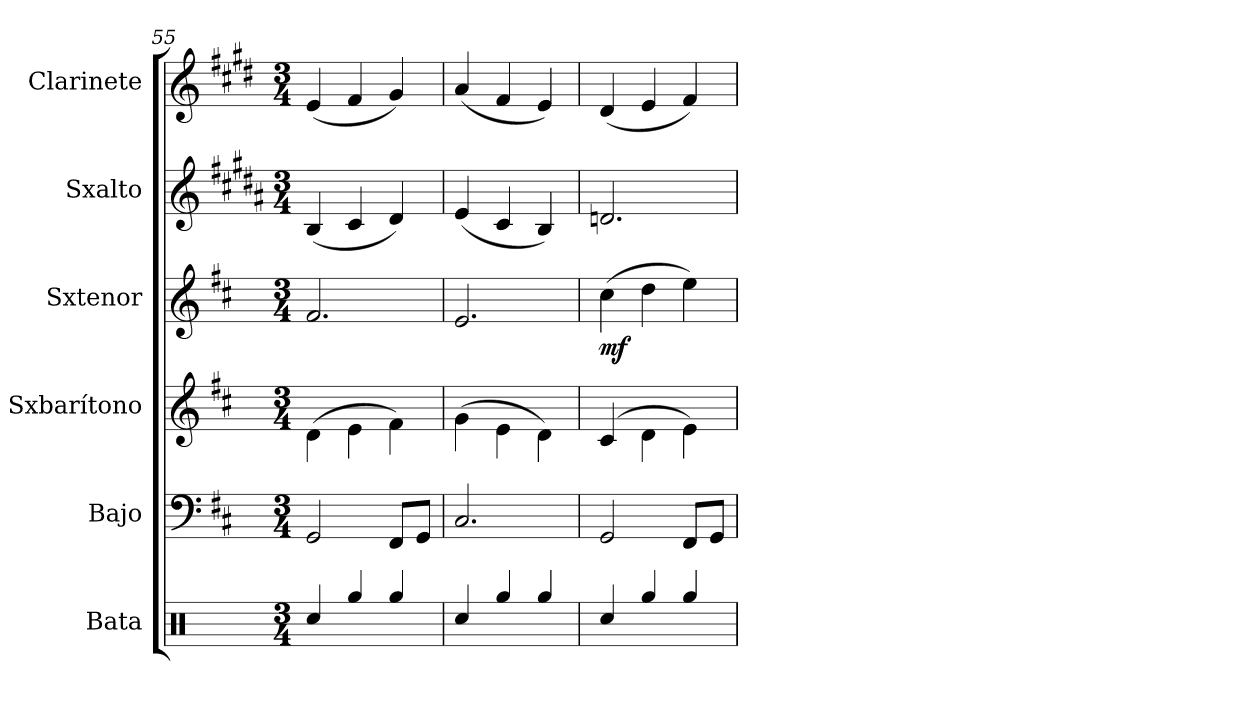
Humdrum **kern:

**kern	**kern	**kern	**kern	**dynam	**kern	**kern
*part6	*part5	*part4	*part3	*part3	*part2	*part1
*staff6	*staff5	*staff4	*staff3	*staff3	*staff2	*staff1
*I"Bata	*I"Bajo	*I"Sxbarítono	*I"Sxtenor	*	*I"Sxalto	*I"Clarinete
*clefX	*clefF4	*clefG2	*clefG2	*	*clefG2	*clefG2
*	*ITrd7c12	*ITrd12c21	*ITrd8c14	*	*ITrd5c9	*ITrd1c2
*k[]	*k[f#c#]	*k[f#c#]	*k[f#c#]	*	*k[f#c#]	*k[f#c#]
*M3/4	*M3/4	*M3/4	*M3/4	*	*M3/4	*M3/4
=55	=55	=55	=55	=55	=55	=55
4Rcc/	2GGG/	(4D\	2.F#/	.	(4D/	(4d/
4Rgg/	.	4E\	.	.	4E/	4e/
4Rgg/	8FFF#/L	4F#\)	.	.	4F#/)	4f#/)
.	8GGG/J	.	.	.	.	.
=56	=56	=56	=56	=56	=56	=56
4Rcc/	2.CC#/	(4G\	2.E/	.	(4G/	(4g/
4Rgg/	.	4E\	.	.	4E/	4e/
4Rgg/	.	4D\)	.	.	4D/)	4d/)
=57	=57	=57	=57	=57	=57	=57
!	!	!	!	!LO:DY:b	!	!
4Rcc/	2GGG/	(4C#/	(4c#\	mf	2.Fn/	(4c#/
4Rgg/	.	4D\	4d\	.	.	4d/
4Rgg/	8FFF#/L	4E\)	4e\)	.	.	4e/)
.	8GGG/J	.	.	.	.	.
=	=	=	=	=	=	=
*-	*-	*-	*-	*-	*-	*-
